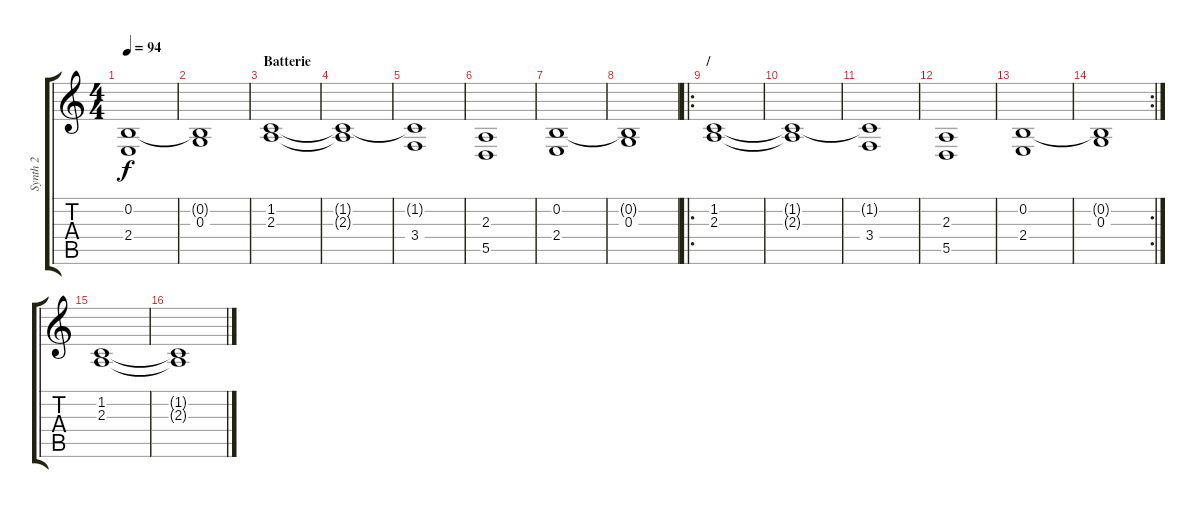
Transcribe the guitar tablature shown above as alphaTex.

\track ("Synth 2" "Synth 2") {instrument pad2warm}
\staff {score tabs}
\tuning (E4 B3 G3 D3 A2 E2) {hide}
\ts (4 4)
\tempo 94
\clef g2
\ks c
(0.2 2.4).1{dy f} |
(0.2{t} 0.3).1 |
\section ("" "Batterie")
(1.2 2.3).1 |
(1.2{t} 2.3{t}).1 |
(1.2{t} 3.4).1 |
(2.3 5.5).1 |
(0.2 2.4).1 |
(0.2{t} 0.3).1 |
\ro
\section ("" "/")
(1.2 2.3).1 |
(1.2{t} 2.3{t}).1 |
(1.2{t} 3.4).1 |
(2.3 5.5).1 |
(0.2 2.4).1 |
\rc 2
(0.2{t} 0.3).1 |
(1.2 2.3).1 |
(1.2{t} 2.3{t}).1
